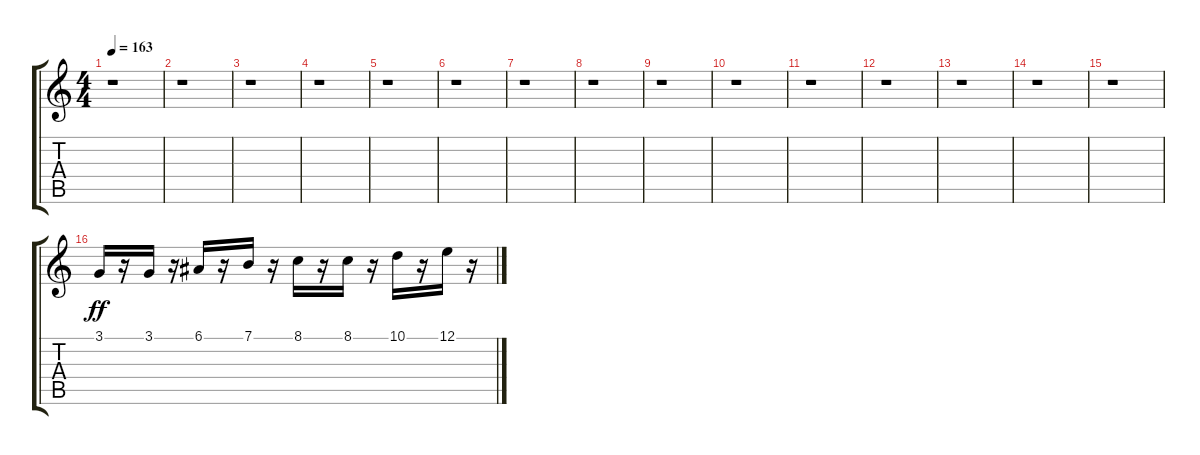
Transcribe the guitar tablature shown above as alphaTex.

\track "" {instrument drawbarorgan}
\staff {score tabs}
\tuning (E4 B3 G3 D3 A2 E2) {hide}
\ts (4 4)
\tempo 163
\clef g2
\ks c
r.1{dy ff} |
r.1 |
r.1 |
r.1 |
r.1 |
r.1 |
r.1 |
r.1 |
r.1 |
r.1 |
r.1 |
r.1 |
r.1 |
r.1 |
r.1 |
3.1.16 r.16 3.1.16 r.16 6.1.16 r.16 7.1.16 r.16 8.1.16 r.16 8.1.16 r.16 10.1.16 r.16 12.1.16 r.16
